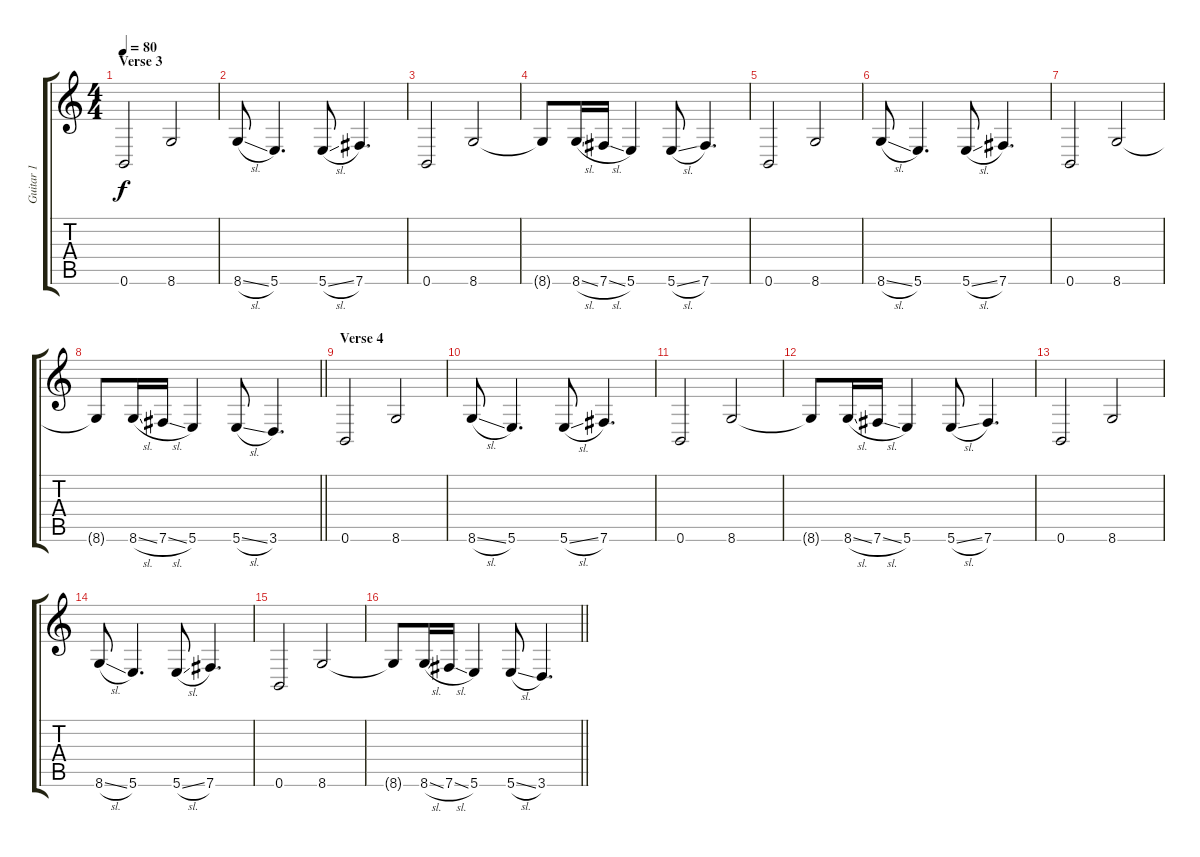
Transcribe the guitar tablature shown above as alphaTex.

\track ("Guitar 1" "Guitar 1") {instrument overdrivenguitar}
\staff {score tabs}
\tuning (B3 Gb3 D3 A2 E2 B1) {hide}
\ts (4 4)
\section ("" "Verse 3")
\tempo 80
\clef g2
\ks c
0.6.2{dy f} 8.6.2 |
8.6{sl}.8 5.6.4{d} 5.6{sl}.8 7.6.4{d} |
0.6.2 8.6.2 |
8.6{t}.8 8.6{sl}.16 7.6{sl}.16 5.6.4 5.6{sl}.8 7.6.4{d} |
0.6.2 8.6.2 |
8.6{sl}.8 5.6.4{d} 5.6{sl}.8 7.6.4{d} |
0.6.2 8.6.2 |
\barLineRight lightlight
8.6{t}.8 8.6{sl}.16 7.6{sl}.16 5.6.4 5.6{sl}.8 3.6.4{d} |
\section ("" "Verse 4")
0.6.2 8.6.2 |
8.6{sl}.8 5.6.4{d} 5.6{sl}.8 7.6.4{d} |
0.6.2 8.6.2 |
8.6{t}.8 8.6{sl}.16 7.6{sl}.16 5.6.4 5.6{sl}.8 7.6.4{d} |
0.6.2 8.6.2 |
8.6{sl}.8 5.6.4{d} 5.6{sl}.8 7.6.4{d} |
0.6.2 8.6.2 |
\barLineRight lightlight
8.6{t}.8 8.6{sl}.16 7.6{sl}.16 5.6.4 5.6{sl}.8 3.6.4{d}
